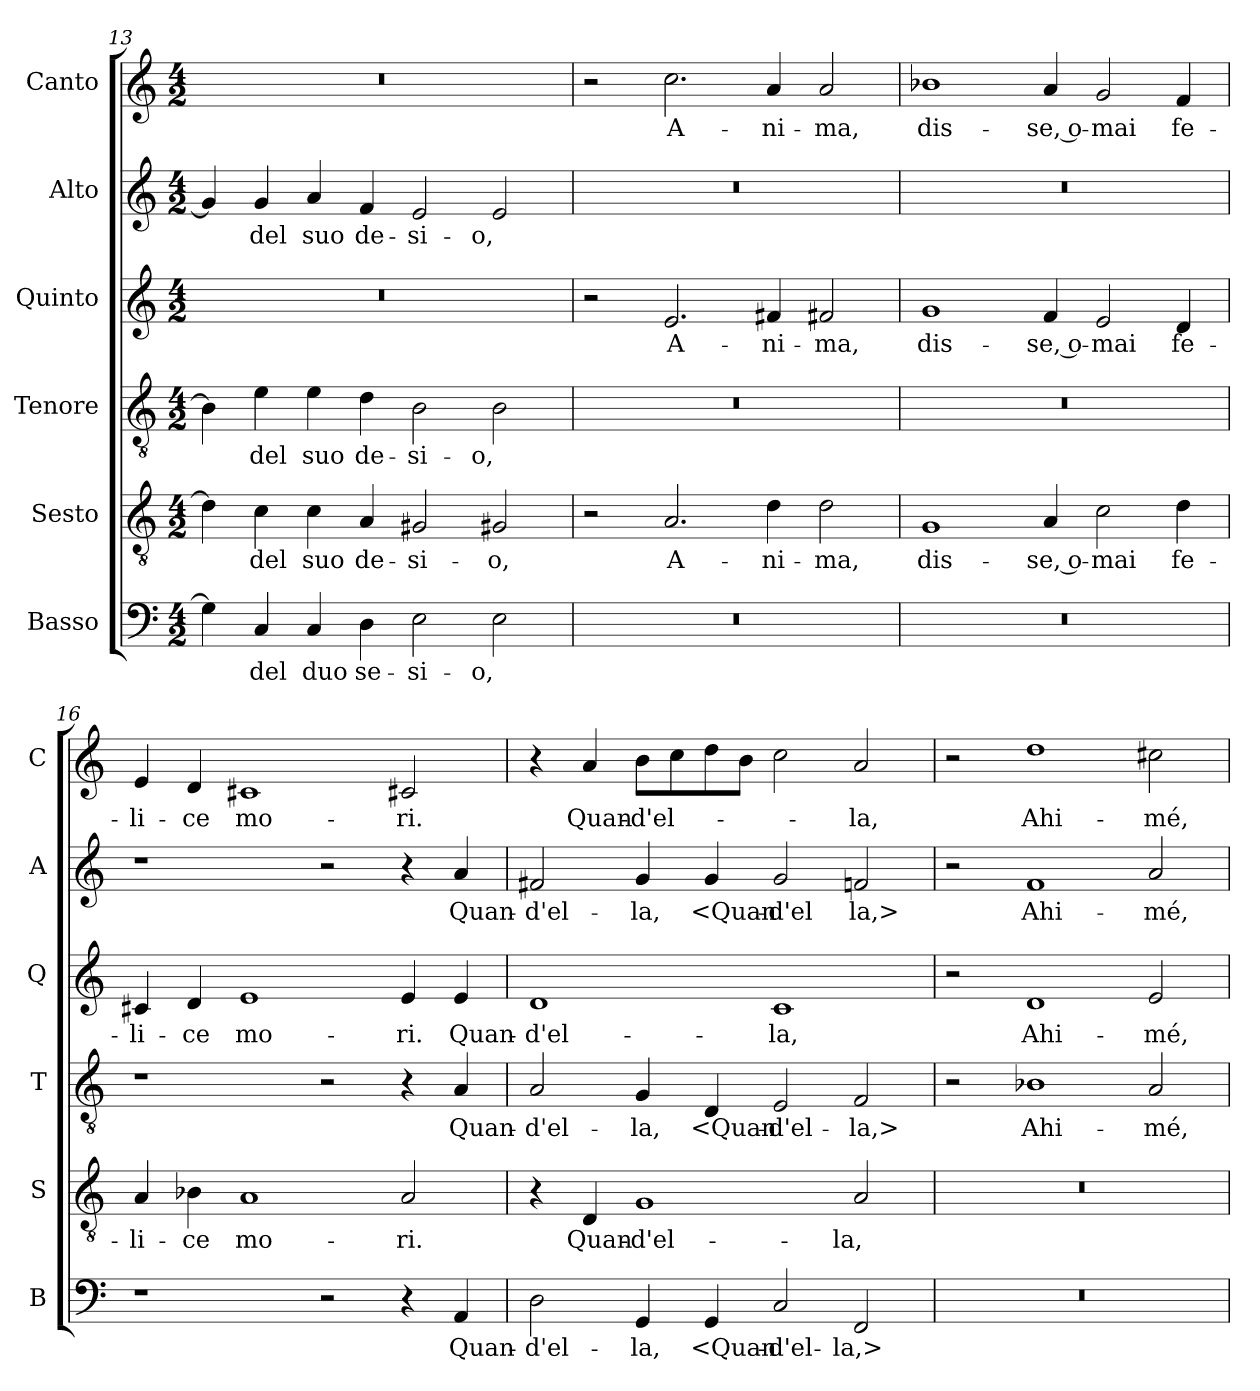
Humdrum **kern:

**kern	**text	**kern	**text	**kern	**text	**kern	**text	**kern	**text	**kern	**text
*part6	*part6	*part5	*part5	*part4	*part4	*part3	*part3	*part2	*part2	*part1	*part1
*staff6	*staff6	*staff5	*staff5	*staff4	*staff4	*staff3	*staff3	*staff2	*staff2	*staff1	*staff1
*I"Basso	*	*I"Sesto	*	*I"Tenore	*	*I"Quinto	*	*I"Alto	*	*I"Canto	*
*I'B	*	*I'S	*	*I'T	*	*I'Q	*	*I'A	*	*I'C	*
*clefF4	*	*clefGv2	*	*clefGv2	*	*clefG2	*	*clefG2	*	*clefG2	*
*k[]	*	*k[]	*	*k[]	*	*k[]	*	*k[]	*	*k[]	*
*a:	*	*a:	*	*a:	*	*a:	*	*a:	*	*a:	*
*M4/2	*	*M4/2	*	*M4/2	*	*M4/2	*	*M4/2	*	*M4/2	*
=13	=13	=13	=13	=13	=13	=13	=13	=13	=13	=13	=13
4G]	.	4d]	.	4B]	.	0r	.	4g]	.	0r	.
4C	del	4c	del	4e	del	.	.	4g	del	.	.
4C	duo	4c	suo	4e	suo	.	.	4a	suo	.	.
4D	se-	4A	de-	4d	de-	.	.	4f	de-	.	.
2E	-si-	2G#X	-si-	2B	-si-	.	.	2e	-si-	.	.
2E	-o,	2G#X	-o,	2B	-o,	.	.	2e	-o,	.	.
=14	=14	=14	=14	=14	=14	=14	=14	=14	=14	=14	=14
0r	.	2r	.	0r	.	2r	.	0r	.	2r	.
.	.	2.A	A-	.	.	2.e	A-	.	.	2.cc	A-
.	.	4d	-ni-	.	.	4f#X	-ni-	.	.	4a	-ni-
.	.	2d	-ma,	.	.	2f#X	-ma,	.	.	2a	-ma,
=15	=15	=15	=15	=15	=15	=15	=15	=15	=15	=15	=15
0r	.	1G	dis-	0r	.	1g	dis-	0r	.	1b-X	dis-
.	.	4A	-se, o-	.	.	4f	-se, o-	.	.	4a	-se, o-
.	.	2c	-mai	.	.	2e	-mai	.	.	2g	-mai
.	.	4d	fe-	.	.	4d	fe-	.	.	4f	fe-
=16	=16	=16	=16	=16	=16	=16	=16	=16	=16	=16	=16
1r	.	4A	-li-	1r	.	4c#X	-li-	1r	.	4e	-li-
.	.	4B-X	-ce	.	.	4d	-ce	.	.	4d	-ce
.	.	1A	mo-	.	.	1e	mo-	.	.	1c#X	mo-
2r	.	.	.	2r	.	.	.	2r	.	.	.
4r	.	2A	-ri.	4r	.	4e	-ri.	4r	.	2c#X	-ri.
4AA	Quan-	.	.	4A	Quan-	4e	Quan-	4a	Quan-	.	.
=17	=17	=17	=17	=17	=17	=17	=17	=17	=17	=17	=17
2D	-d'el-	4r	.	2A	-d'el-	1d	-d'el-	2f#X	-d'el-	4r	.
.	.	4D	Quan-	.	.	.	.	.	.	4a	Quan-
4GG	-la,	1G	-d'el-	4G	-la,	.	.	4g	-la,	8bL	-d'el-
.	.	.	.	.	.	.	.	.	.	8cc	.
4GG	<Quan-	.	.	4D	<Quan-	.	.	4g	<Quan-	8dd	.
.	.	.	.	.	.	.	.	.	.	8bJ	.
2C	-d'el-	.	.	2E	-d'el-	1c	-la,	2g	-d'el	2cc	.
2FF	-la,>	2A	-la,	2F	-la,>	.	.	2fn	la,>	2a	-la,
=18	=18	=18	=18	=18	=18	=18	=18	=18	=18	=18	=18
0r	.	0r	.	2r	.	2r	.	2r	.	2r	.
.	.	.	.	1B-X	Ahi-	1d	Ahi-	1f	Ahi-	1dd	Ahi-
.	.	.	.	2A	-mé,	2e	-mé,	2a	-mé,	2cc#X	-mé,
=	=	=	=	=	=	=	=	=	=	=	=
*-	*-	*-	*-	*-	*-	*-	*-	*-	*-	*-	*-
